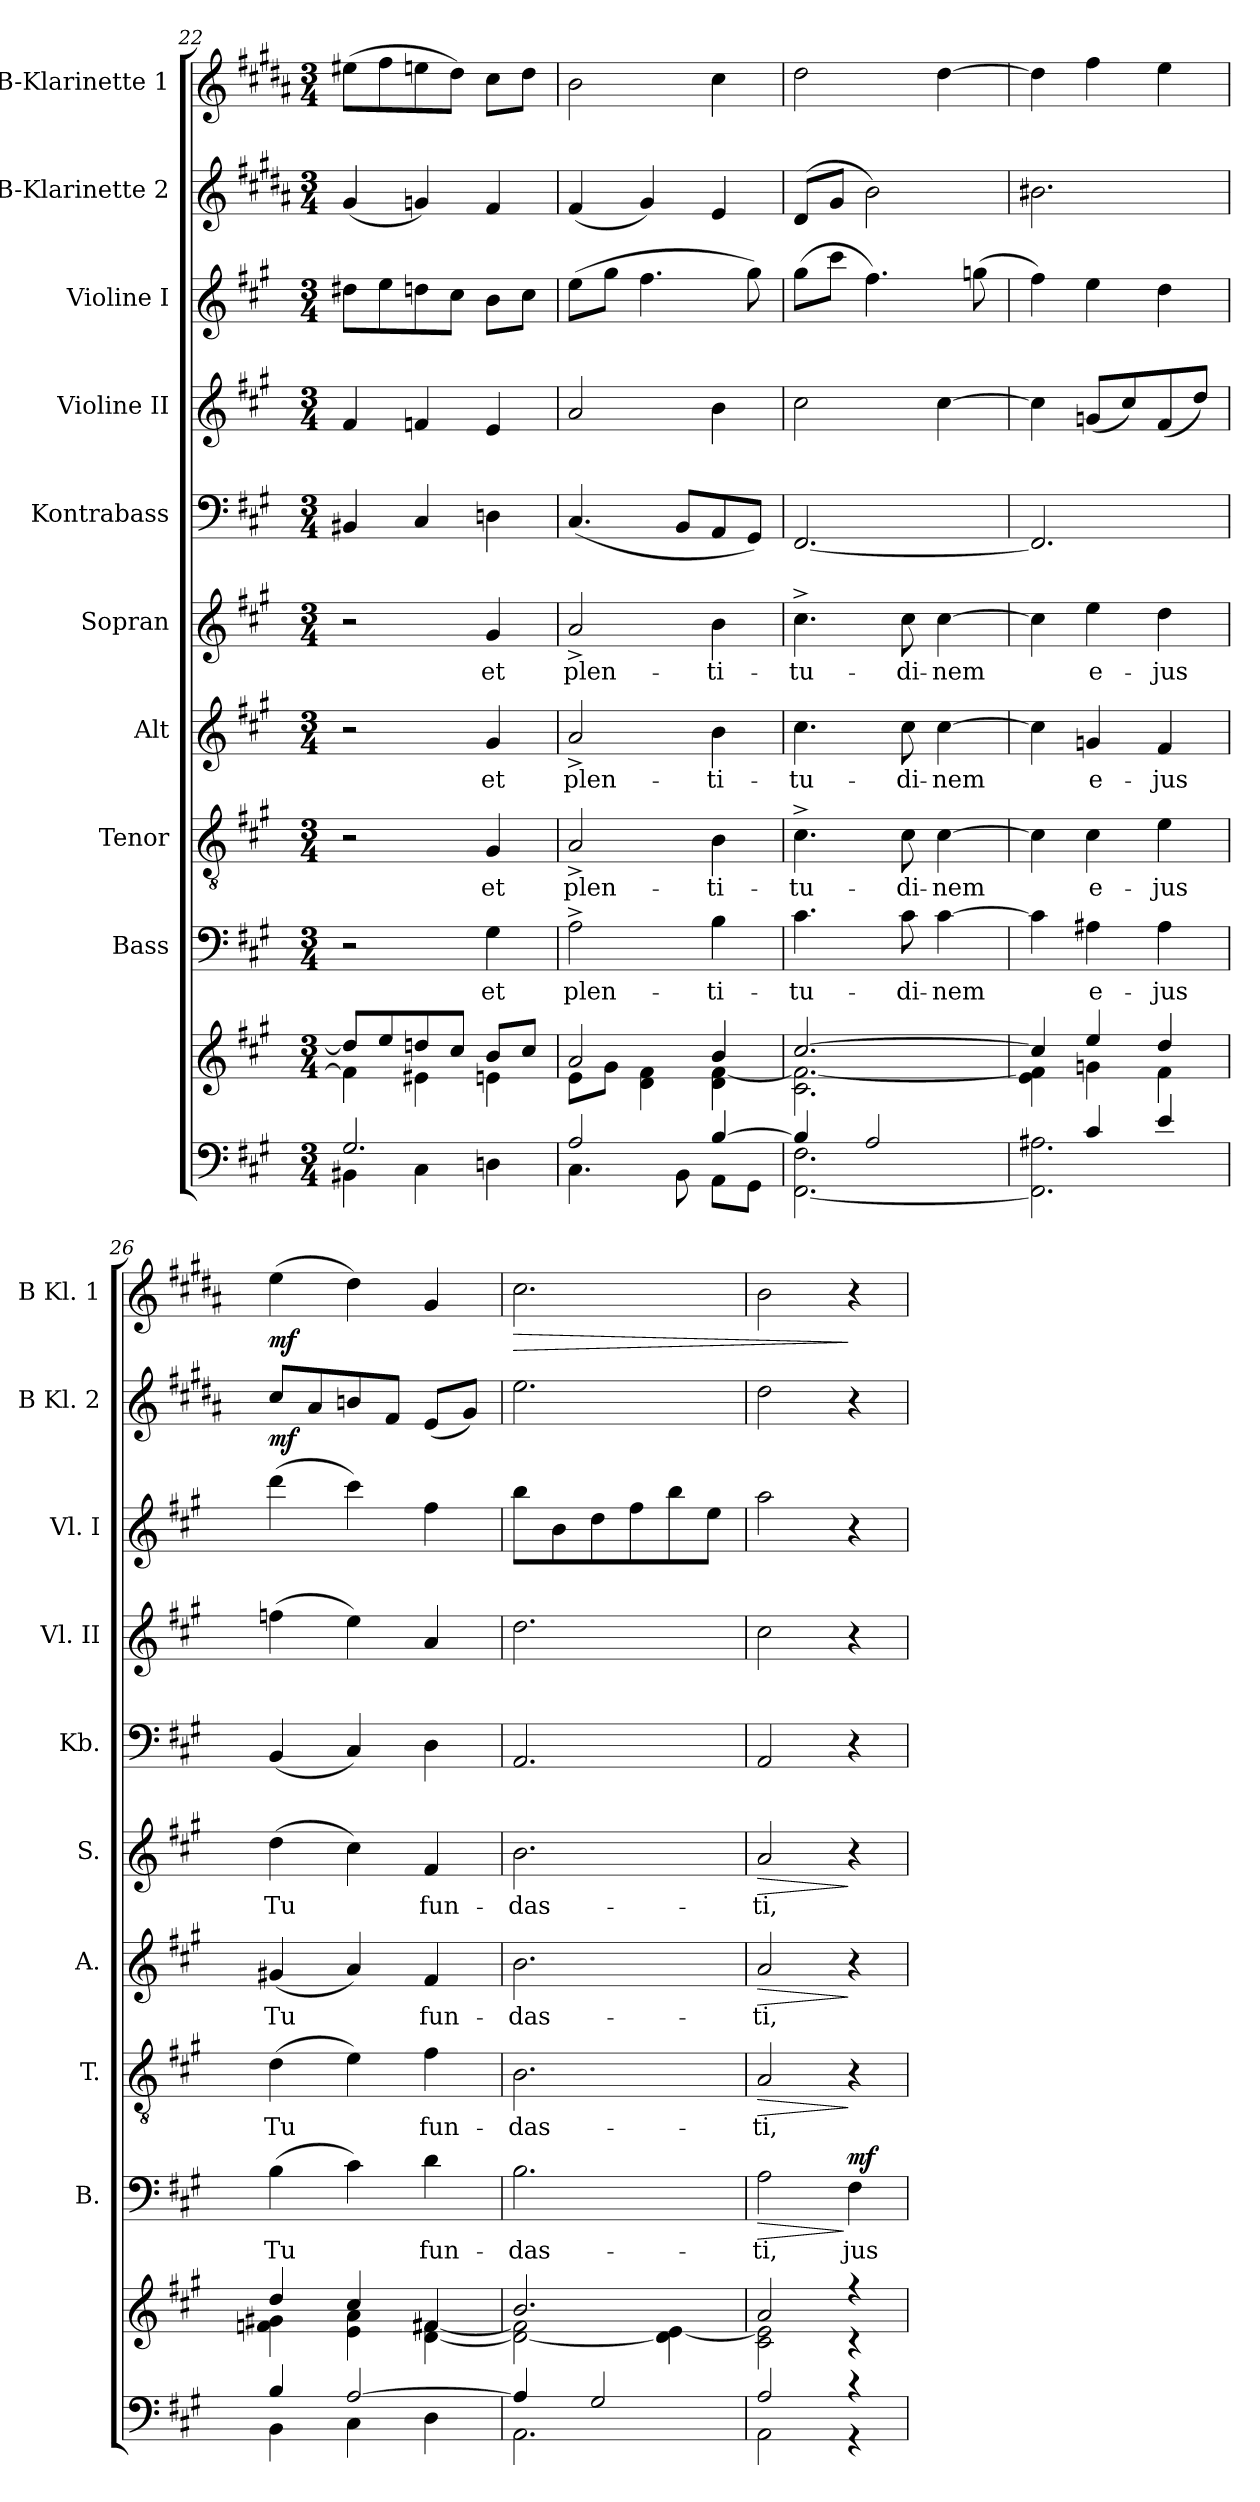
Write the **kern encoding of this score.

**kern	**kern	**kern	**text	**dynam	**kern	**text	**dynam	**kern	**text	**dynam	**kern	**text	**dynam	**kern	**kern	**kern	**kern	**dynam	**kern	**dynam
*part10	*part10	*part9	*part9	*part9	*part8	*part8	*part8	*part7	*part7	*part7	*part6	*part6	*part6	*part5	*part4	*part3	*part2	*part2	*part1	*part1
*staff11	*staff10	*staff9	*staff9	*staff9	*staff8	*staff8	*staff8	*staff7	*staff7	*staff7	*staff6	*staff6	*staff6	*staff5	*staff4	*staff3	*staff2	*staff2	*staff1	*staff1
*	*	*I"Bass	*	*	*I"Tenor	*	*	*I"Alt	*	*	*I"Sopran	*	*	*I"Kontrabass	*I"Violine II	*I"Violine I	*I"B-Klarinette 2	*	*I"B-Klarinette 1	*
*	*	*I'B.	*	*	*I'T.	*	*	*I'A.	*	*	*I'S.	*	*	*I'Kb.	*I'Vl. II	*I'Vl. I	*I'B Kl. 2	*	*I'B Kl. 1	*
*clefF4	*clefG2	*clefF4	*	*	*clefGv2	*	*	*clefG2	*	*	*clefG2	*	*	*clefF4	*clefG2	*clefG2	*clefG2	*	*clefG2	*
*	*	*	*	*	*	*	*	*	*	*	*	*	*	*ITrd7c12	*	*	*ITrd1c2	*	*ITrd1c2	*
*k[f#c#g#]	*k[f#c#g#]	*k[f#c#g#]	*	*	*k[f#c#g#]	*	*	*k[f#c#g#]	*	*	*k[f#c#g#]	*	*	*k[f#c#g#]	*k[f#c#g#]	*k[f#c#g#]	*k[f#c#g#]	*	*k[f#c#g#]	*
*A:	*A:	*A:	*	*	*A:	*	*	*A:	*	*	*A:	*	*	*A:	*A:	*A:	*A:	*	*A:	*
*M3/4	*M3/4	*M3/4	*	*	*M3/4	*	*	*M3/4	*	*	*M3/4	*	*	*M3/4	*M3/4	*M3/4	*M3/4	*	*M3/4	*
=22	=22	=22	=22	=22	=22	=22	=22	=22	=22	=22	=22	=22	=22	=22	=22	=22	=22	=22	=22	=22
*^	*^	*	*	*	*	*	*	*	*	*	*	*	*	*	*	*	*	*	*	*
2.G#/	4BB#X\	8dd#/L]	4f#\]	2r	.	.	2r	.	.	2r	.	.	2r	.	.	4BBB#X/	4f#/	8dd#X\L	(<4f#/	.	(>8dd#X\L	.
.	.	8ee/	.	.	.	.	.	.	.	.	.	.	.	.	.	.	.	8ee\	.	.	8ee\	.
.	4C#\	8ddn/	4e#X\	.	.	.	.	.	.	.	.	.	.	.	.	4CC#/	4fn/	8ddn\	4fn/)	.	8ddn\	.
.	.	8cc#/J	.	.	.	.	.	.	.	.	.	.	.	.	.	.	.	8cc#\J	.	.	8cc#\J)	.
!	!	!	!	!	!LO:LY:b	!	!	!LO:LY:b	!	!	!LO:LY:b	!	!	!LO:LY:b	!	!	!	!	!	!	!	!
.	4Dn\	8b/L	4en\	4G#\	et	.	4G#/	et	.	4g#/	et	.	4g#/	et	.	4DDn\	4e/	8b\L	4e/	.	8b\L	.
.	.	8cc#/J	.	.	.	.	.	.	.	.	.	.	.	.	.	.	.	8cc#\J	.	.	8cc#\J	.
=23	=23	=23	=23	=23	=23	=23	=23	=23	=23	=23	=23	=23	=23	=23	=23	=23	=23	=23	=23	=23	=23	=23
!	!	!	!	!	!LO:LY:b	!	!	!LO:LY:b	!	!	!LO:LY:b	!	!	!LO:LY:b	!	!	!	!	!	!	!	!
2A/	4.C#\	2a/	8e\L	2A^>\	plen-	.	2A^>/	plen-	.	2a^>/	plen-	.	2a^>/	plen-	.	(<4.CC#/	2a/	(>8ee\L	(<4e/	.	2a\	.
.	.	.	8g#\J	.	.	.	.	.	.	.	.	.	.	.	.	.	.	8gg#\J	.	.	.	.
.	.	.	4d\ 4f#\	.	.	.	.	.	.	.	.	.	.	.	.	.	.	4.ff#\	4f#/)	.	.	.
.	8BB\	.	.	.	.	.	.	.	.	.	.	.	.	.	.	8BBB/L	.	.	.	.	.	.
!	!	!	!	!	!LO:LY:b	!	!	!LO:LY:b	!	!	!LO:LY:b	!	!	!LO:LY:b	!	!	!	!	!	!	!	!
[>4B/	8AA\L	4b/	4d\ [<4f#\	4B\	-ti-	.	4B\	-ti-	.	4b\	-ti-	.	4b\	-ti-	.	8AAA/	4b\	.	4d/	.	4b\	.
.	8GG#\J	.	.	.	.	.	.	.	.	.	.	.	.	.	.	8GGG#/J)	.	8gg#\)	.	.	.	.
=24	=24	=24	=24	=24	=24	=24	=24	=24	=24	=24	=24	=24	=24	=24	=24	=24	=24	=24	=24	=24	=24	=24
!	!	!	!	!	!LO:LY:b	!	!	!LO:LY:b	!	!	!LO:LY:b	!	!	!LO:LY:b	!	!	!	!	!	!	!	!
4B/]	[<2.FF#\ 2.F#\	[>2.cc#/	2.c#\ 2.f#\_	4.c#\	-tu-	.	4.c#^>\	-tu-	.	4.cc#\	-tu-	.	4.cc#^>\	-tu-	.	[2.FFF#/	2cc#\	(>8gg#\L	(>8c#/L	.	2cc#\	.
.	.	.	.	.	.	.	.	.	.	.	.	.	.	.	.	.	.	8ccc#\J	8f#/J	.	.	.
2A/	.	.	.	.	.	.	.	.	.	.	.	.	.	.	.	.	.	4.ff#\)	2a\)	.	.	.
!	!	!	!	!	!LO:LY:b	!	!	!LO:LY:b	!	!	!LO:LY:b	!	!	!LO:LY:b	!	!	!	!	!	!	!	!
.	.	.	.	8c#\	-di-	.	8c#\	-di-	.	8cc#\	-di-	.	8cc#\	-di-	.	.	.	.	.	.	.	.
!	!	!	!	!	!LO:LY:b	!	!	!LO:LY:b	!	!	!LO:LY:b	!	!	!LO:LY:b	!	!	!	!	!	!	!	!
.	.	.	.	[4c#\	-nem	.	[4c#\	-nem	.	[4cc#\	-nem	.	[4cc#\	-nem	.	.	[4cc#\	.	.	.	[4cc#\	.
.	.	.	.	.	.	.	.	.	.	.	.	.	.	.	.	.	.	(>8ggn\	.	.	.	.
=25	=25	=25	=25	=25	=25	=25	=25	=25	=25	=25	=25	=25	=25	=25	=25	=25	=25	=25	=25	=25	=25	=25
4ryy	2.FF#\] 2.A#X\	4cc#/]	4e\ 4f#\]	4c#\]	.	.	4c#\]	.	.	4cc#\]	.	.	4cc#\]	.	.	2.FFF#/]	4cc#\]	4ff#\)	2.a#X\	.	4cc#\]	.
!	!	!	!	!	!LO:LY:b	!	!	!LO:LY:b	!	!	!LO:LY:b	!	!	!LO:LY:b	!	!	!	!	!	!	!	!
4c#/	.	4ee/	4gn\	4A#X\	e-	.	4c#\	e-	.	4gn/	e-	.	4ee\	e-	.	.	(<8gn/L	4ee\	.	.	4ee\	.
.	.	.	.	.	.	.	.	.	.	.	.	.	.	.	.	.	8cc#/)	.	.	.	.	.
!	!	!	!	!	!LO:LY:b	!	!	!LO:LY:b	!	!	!LO:LY:b	!	!	!LO:LY:b	!	!	!	!	!	!	!	!
4e/	.	4dd/	4f#\	4A#\	-jus	.	4e\	-jus	.	4f#/	-jus	.	4dd\	-jus	.	.	(<8f#/	4dd\	.	.	4dd\	.
.	.	.	.	.	.	.	.	.	.	.	.	.	.	.	.	.	8dd/J)	.	.	.	.	.
!!LO:PB:g=z
=26	=26	=26	=26	=26	=26	=26	=26	=26	=26	=26	=26	=26	=26	=26	=26	=26	=26	=26	=26	=26	=26	=26
!	!	!	!	!	!LO:LY:b	!	!	!LO:LY:b	!	!	!LO:LY:b	!	!	!LO:LY:b	!	!	!	!	!	!LO:DY:b	!	!LO:DY:b
4B/	4BB\	4dd/	4fn\ 4g#X\	(>4B\	Tu	.	(>4d\	Tu	.	(<4g#X/	Tu	.	(>4dd\	Tu	.	(<4BBB/	(>4ffn\	(>4ddd\	8b/L	mf	(>4dd\	mf
.	.	.	.	.	.	.	.	.	.	.	.	.	.	.	.	.	.	.	8g#/	.	.	.
[>2A/	4C#\	4cc#/	4e\ 4a\	4c#\)	.	.	4e\)	.	.	4a/)	.	.	4cc#\)	.	.	4CC#/)	4ee\)	4ccc#\)	8an/	.	4cc#\)	.
.	.	.	.	.	.	.	.	.	.	.	.	.	.	.	.	.	.	.	8e/J	.	.	.
!	!	!	!	!	!LO:LY:b	!	!	!LO:LY:b	!	!	!LO:LY:b	!	!	!LO:LY:b	!	!	!	!	!	!	!	!
.	4D\	4f#/	[<4d\ [<4f#X\	4d\	fun-	.	4f#\	fun-	.	4f#/	fun-	.	4f#/	fun-	.	4DD\	4a/	4ff#\	(<8d/L	.	4f#/	.
.	.	.	.	.	.	.	.	.	.	.	.	.	.	.	.	.	.	.	8f#/J)	.	.	.
=27	=27	=27	=27	=27	=27	=27	=27	=27	=27	=27	=27	=27	=27	=27	=27	=27	=27	=27	=27	=27	=27	=27
!	!	!	!	!	!LO:LY:b	!	!	!LO:LY:b	!	!	!LO:LY:b	!	!	!LO:LY:b	!	!	!	!	!	!	!	!LO:HP:b
4A/]	2.AA\	2.b/	2d\_ 2f#\]	2.B\	-das-	.	2.B\	-das-	.	2.b\	-das-	.	2.b\	-das-	.	2.AAA/	2.dd\	8bb\L	2.dd\	.	2.b\	>
.	.	.	.	.	.	.	.	.	.	.	.	.	.	.	.	.	.	8b\	.	.	.	.
2G#/	.	.	.	.	.	.	.	.	.	.	.	.	.	.	.	.	.	8dd\	.	.	.	.
.	.	.	.	.	.	.	.	.	.	.	.	.	.	.	.	.	.	8ff#\	.	.	.	.
.	.	.	4d\] [<4e\	.	.	.	.	.	.	.	.	.	.	.	.	.	.	8bb\	.	.	.	.
.	.	.	.	.	.	.	.	.	.	.	.	.	.	.	.	.	.	8ee\J	.	.	.	.
=28	=28	=28	=28	=28	=28	=28	=28	=28	=28	=28	=28	=28	=28	=28	=28	=28	=28	=28	=28	=28	=28	=28
!	!	!	!	!	!LO:LY:b	!LO:HP:b	!	!LO:LY:b	!LO:HP:b	!	!LO:LY:b	!LO:HP:b	!	!LO:LY:b	!LO:HP:b	!	!	!	!	!	!	!
2A/	2AA\	2a/	2c#\ 2e\]	2A\	-ti,	>	2A/	-ti,	>	2a/	-ti,	>	2a/	-ti,	>	2AAA/	2cc#\	2aa\	2cc#\	.	2a\	.
!	!	!	!	!	!LO:LY:b	!LO:DY:n=1:a	!	!	!	!	!	!	!	!	!	!	!	!	!	!	!	!
4r	4r	4r	4r	4F#\	jus-	] mf	4r	.	]	4r	.	]	4r	.	]	4r	4r	4r	4r	.	4r	]
*v	*v	*	*	*	*	*	*	*	*	*	*	*	*	*	*	*	*	*	*	*	*	*
*	*v	*v	*	*	*	*	*	*	*	*	*	*	*	*	*	*	*	*	*	*	*
=	=	=	=	=	=	=	=	=	=	=	=	=	=	=	=	=	=	=	=	=
*-	*-	*-	*-	*-	*-	*-	*-	*-	*-	*-	*-	*-	*-	*-	*-	*-	*-	*-	*-	*-
